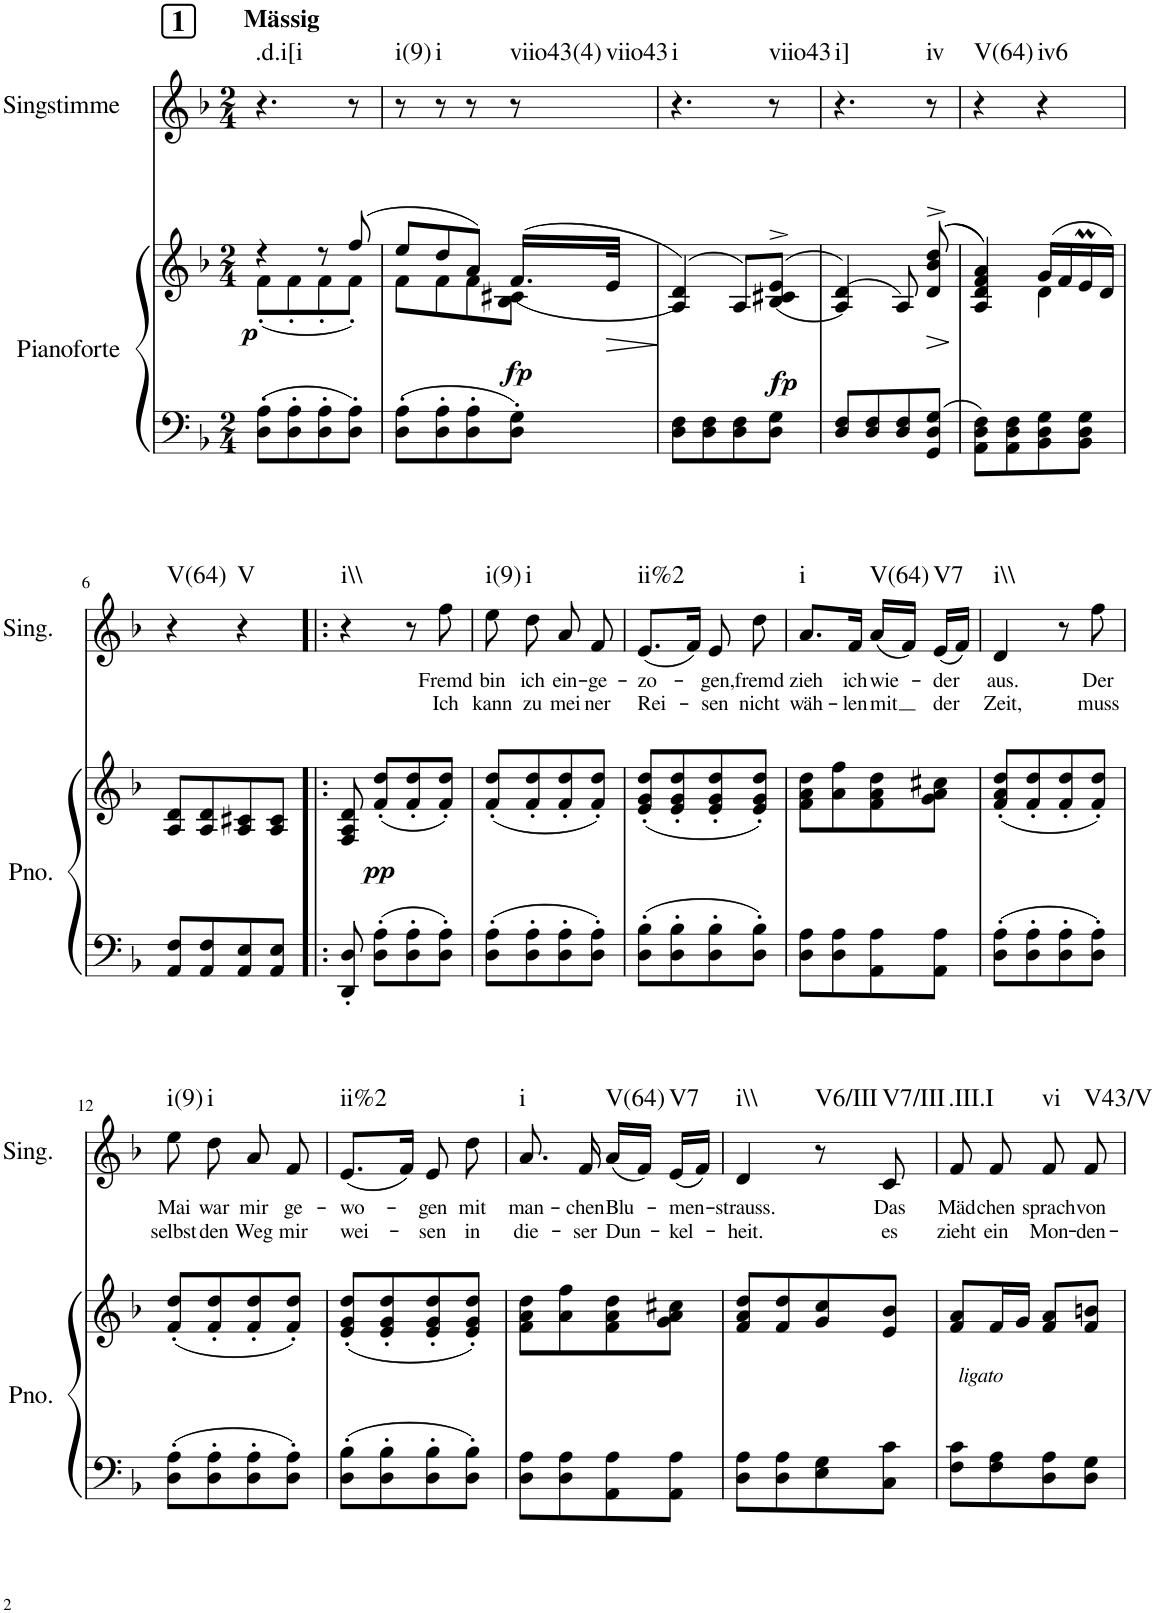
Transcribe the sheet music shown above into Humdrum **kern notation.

**kern	**kern	**dynam	**kern	**text	**text	**harte
*part2	*part2	*part2	*part1	*part1	*part1	*part1
*staff3	*staff2	*staff2/3	*staff1	*staff1	*staff1	*
*I"Pianoforte	*	*	*I"Singstimme	*	*	*
*I'Pno.	*	*	*I'Sing.	*	*	*
*clefF4	*clefG2	*	*clefG2	*	*	*
*k[b-]	*k[b-]	*	*k[b-]	*	*	*
*M2/4	*M2/4	*	*M2/4	*	*	*
!!LO:REH:place=s1:a:B:cj:fs=14:t=1
=1	=1	=1	=1	=1	=1	=1
*	*^	*	*	*	*	*
!	!	!	!	!LO:TX:a:B:t=Mässig	!	!	!
!	!	!	!LO:DY:b	!	!	!	!LO:H:kt=.d.i[i
8D\' 8A\'L	4r	(8f'\L	p	4.r	.	.	N
8D\' 8A\'	.	8f'\	.	.	.	.	.
8D\' 8A\'	8r	8f'\	.	.	.	.	.
8D\' 8A\'J	(8ff/	8f'\J)	.	8r	.	.	.
=2	=2	=2	=2	=2	=2	=2	=2
!	!	!	!	!	!	!	!LO:H:kt=i(9)
8D\' 8A\'L	8ee/L	8f\L	.	8r	.	.	N
!	!	!	!	!	!	!	!LO:H:kt=i
8D\' 8A\'	8dd/	8f\	.	8r	.	.	N
8D\' 8A\'	8a/J)	8f\	.	8r	.	.	.
!	!	!	!LO:DY:a=2	!	!	!	!LO:H:n=1:kt=viio43(4)
!	!	!	!	!	!	!	!LO:H:n=2:kt=viio43
8D\' 8G\'J	(>16.f/LL	(8B-\ 8c#X\J	fp	8r	.	.	N N
!	!	!	!LO:HP:b	!	!	!	!
.	32e/JJk	.	>	.	.	.	.
*	*v	*v	*	*	*	*	*
.	.	]	.	.	.	.
=3	=3	=3	=3	=3	=3	=3
!	!	!	!	!	!	!LO:H:kt=i
8D\ 8F\L	(>4A/ 4d/))	.	4.r	.	.	N
8D\ 8F\	.	.	.	.	.	.
8D\ 8F\	8A/L)	.	.	.	.	.
!	!	!LO:DY:a=2	!	!	!	!LO:H:kt=viio43
8D\ 8G\J	(>(8B-/^> 8c#X/^> 8e/^>J	fp	8r	.	.	N
=4	=4	=4	=4	=4	=4	=4
!	!	!	!	!	!	!LO:H:kt=i]
8D/ 8F/L	(>4A/ 4d/))	.	4.r	.	.	N
8D/ 8F/	.	.	.	.	.	.
8D/ 8F/	8A/)	.	.	.	.	.
!	!	!LO:HP:b	!	!	!	!LO:H:kt=iv
8GG/ 8D/ 8G/J	(>(8d/^> 8b-/^> 8dd/^>	>	8r	.	.	N
.	.	]	.	.	.	.
=5	=5	=5	=5	=5	=5	=5
*	*^	*	*	*	*	*
!	!	!	!	!	!	!	!LO:H:kt=V(64)
8AA\ 8D\ 8F\L	4d/ 4f/ 4a/))	4A/	.	4r	.	.	N
8AA\ 8D\ 8F\	.	.	.	.	.	.	.
!	!	!	!	!	!	!	!LO:H:kt=iv6
8BB-\ 8D\ 8G\	(>16g/LL	4d\	.	4r	.	.	N
.	16f/	.	.	.	.	.	.
8BB-\ 8D\ 8G\J	16em/	.	.	.	.	.	.
.	16d/JJ)	.	.	.	.	.	.
*	*v	*v	*	*	*	*	*
!!LO:LB:g=z
=6	=6	=6	=6	=6	=6	=6
!	!	!	!	!	!	!LO:H:kt=V(64)
8AA/ 8F/L	8A/ 8d/L	.	4r	.	.	N
8AA/ 8F/	8A/ 8d/	.	.	.	.	.
!	!	!	!	!	!	!LO:H:kt=V
8AA/ 8E/	8A/ 8c#X/	.	4r	.	.	N
8AA/ 8E/J	8A/ 8c#/J	.	.	.	.	.
=7!|:	=7!|:	=7!|:	=7!|:	=7!|:	=7!|:	=7!|:
!	!	!	!	!	!	!LO:H:kt=i\\
8DD/' 8D/'	8F/ 8A/ 8d/	.	4r	.	.	N
!	!	!LO:DY:b	!	!	!	!
8D\' 8A\'L	(8f/' 8dd/'L	pp	.	.	.	.
8D\' 8A\'	8f/' 8dd/'	.	8r	.	.	.
!	!	!	!	!LO:LY:b	!LO:LY:b	!
8D\' 8A\'J	8f/' 8dd/'J)	.	8ff\	Fremd	Ich	.
=8	=8	=8	=8	=8	=8	=8
!	!	!	!	!LO:LY:b	!LO:LY:b	!LO:H:kt=i(9)
8D\' 8A\'L	(8f/' 8dd/'L	.	8ee\	bin	kann	N
!	!	!	!	!LO:LY:b	!LO:LY:b	!LO:H:kt=i
8D\' 8A\'	8f/' 8dd/'	.	8dd\	ich	zu	N
!	!	!	!	!LO:LY:b	!LO:LY:b	!
8D\' 8A\'	8f/' 8dd/'	.	8a/	ein-	mei-	.
!	!	!	!	!LO:LY:b	!LO:LY:b	!
8D\' 8A\'J	8f/' 8dd/'J)	.	8f/	-ge-	-ner	.
=9	=9	=9	=9	=9	=9	=9
!	!	!	!	!LO:LY:b	!LO:LY:b	!LO:H:kt=ii%2
8D\' 8B-\'L	(8e/' 8g/' 8dd/'L	.	(8.e/L	-zo-	Rei-	N
8D\' 8B-\'	8e/' 8g/' 8dd/'	.	.	.	.	.
.	.	.	16f/Jk)	.	.	.
!	!	!	!	!LO:LY:b	!LO:LY:b	!
8D\' 8B-\'	8e/' 8g/' 8dd/'	.	8e/	-gen,	-sen	.
!	!	!	!	!LO:LY:b	!LO:LY:b	!
8D\' 8B-\'J	8e/' 8g/' 8dd/'J)	.	8dd\	fremd	nicht	.
=10	=10	=10	=10	=10	=10	=10
!	!	!	!	!LO:LY:b	!LO:LY:b	!LO:H:kt=i
8D\ 8A\L	8f\ 8a\ 8dd\L	.	8.a/L	zieh	wäh-	N
8D\ 8A\	8a\ 8ff\	.	.	.	.	.
!	!	!	!	!LO:LY:b	!LO:LY:b	!
.	.	.	16f/Jk	ich	-len	.
!	!	!	!	!LO:LY:b	!LO:LY:b	!LO:H:kt=V(64)
8AA\ 8A\	8f\ 8a\ 8dd\	.	(16a/LL	wie-	mit	N
.	.	.	16f/JJ)	.	.	.
!	!	!	!	!LO:LY:b	!LO:LY:b	!LO:H:kt=V7
8AA\ 8A\J	8g\ 8a\ 8cc#X\J	.	(16e/LL	-der	der	N
.	.	.	16f/JJ)	.	.	.
=11	=11	=11	=11	=11	=11	=11
!	!	!	!	!LO:LY:b	!LO:LY:b	!LO:H:kt=i\\
8D\' 8A\'L	(8f/' 8a/' 8dd/'L	.	4d/	aus.	Zeit,	N
8D\' 8A\'	8f/' 8dd/'	.	.	.	.	.
8D\' 8A\'	8f/' 8dd/'	.	8r	.	.	.
!	!	!	!	!LO:LY:b	!LO:LY:b	!
8D\' 8A\'J	8f/' 8dd/'J)	.	8ff\	Der	muss	.
!!LO:LB:g=z
=12	=12	=12	=12	=12	=12	=12
!	!	!	!	!LO:LY:b	!LO:LY:b	!LO:H:kt=i(9)
8D\' 8A\'L	(8f/' 8dd/'L	.	8ee\	Mai	selbst	N
!	!	!	!	!LO:LY:b	!LO:LY:b	!LO:H:kt=i
8D\' 8A\'	8f/' 8dd/'	.	8dd\	war	den	N
!	!	!	!	!LO:LY:b	!LO:LY:b	!
8D\' 8A\'	8f/' 8dd/'	.	8a/	mir	Weg	.
!	!	!	!	!LO:LY:b	!LO:LY:b	!
8D\' 8A\'J	8f/' 8dd/'J)	.	8f/	ge-	mir	.
=13	=13	=13	=13	=13	=13	=13
!	!	!	!	!LO:LY:b	!LO:LY:b	!LO:H:kt=ii%2
8D\' 8B-\'L	(8e/' 8g/' 8dd/'L	.	(8.e/L	-wo-	wei-	N
8D\' 8B-\'	8e/' 8g/' 8dd/'	.	.	.	.	.
.	.	.	16f/Jk)	.	.	.
!	!	!	!	!LO:LY:b	!LO:LY:b	!
8D\' 8B-\'	8e/' 8g/' 8dd/'	.	8e/	-gen	-sen	.
!	!	!	!	!LO:LY:b	!LO:LY:b	!
8D\' 8B-\'J	8e/' 8g/' 8dd/'J)	.	8dd\	mit	in	.
=14	=14	=14	=14	=14	=14	=14
!	!	!	!	!LO:LY:b	!LO:LY:b	!LO:H:kt=i
8D\ 8A\L	8f\ 8a\ 8dd\L	.	8.a/	man-	die-	N
8D\ 8A\	8a\ 8ff\	.	.	.	.	.
!	!	!	!	!LO:LY:b	!LO:LY:b	!
.	.	.	16f/	-chen	-ser	.
!	!	!	!	!LO:LY:b	!LO:LY:b	!LO:H:kt=V(64)
8AA\ 8A\	8f\ 8a\ 8dd\	.	(16a/LL	Blu-	Dun-	N
.	.	.	16f/JJ)	.	.	.
!	!	!	!	!LO:LY:b	!LO:LY:b	!LO:H:kt=V7
8AA\ 8A\J	8g\ 8a\ 8cc#X\J	.	(16e/LL	-men-	-kel-	N
.	.	.	16f/JJ)	.	.	.
=15	=15	=15	=15	=15	=15	=15
!	!	!	!	!LO:LY:b	!LO:LY:b	!LO:H:kt=i\\
8D\ 8A\L	8f/ 8a/ 8dd/L	.	4d/	-strauss.	-heit.	N
8D\ 8A\	8f/ 8dd/	.	.	.	.	.
!	!	!	!	!	!	!LO:H:kt=V6/III
8E\ 8G\	8g/ 8cc/	.	8r	.	.	N
!	!	!	!	!LO:LY:b	!LO:LY:b	!LO:H:kt=V7/III
8C\ 8c\J	8e/ 8b-/J	.	8c/	Das	es	N
=16	=16	=16	=16	=16	=16	=16
!	!LO:TX:b:i:t=ligato	!	!	!	!	!
!	!	!	!	!LO:LY:b	!LO:LY:b	!LO:H:kt=.III.I
8F\ 8c\L	8f/ 8a/L	.	8f/	Mäd-	zieht	N
!	!	!	!	!LO:LY:b	!LO:LY:b	!
8F\ 8A\	16f/L	.	8f/	-chen	ein	.
.	16g/JJ	.	.	.	.	.
!	!	!	!	!LO:LY:b	!LO:LY:b	!LO:H:kt=vi
8D\ 8A\	8f/ 8a/L	.	8f/	sprach	Mon-	N
!	!	!	!	!LO:LY:b	!LO:LY:b	!LO:H:kt=V43/V
8D\ 8G\J	8f/ 8bn/J	.	8f/	von	-den-	N
=	=	=	=	=	=	=
*-	*-	*-	*-	*-	*-	*-
